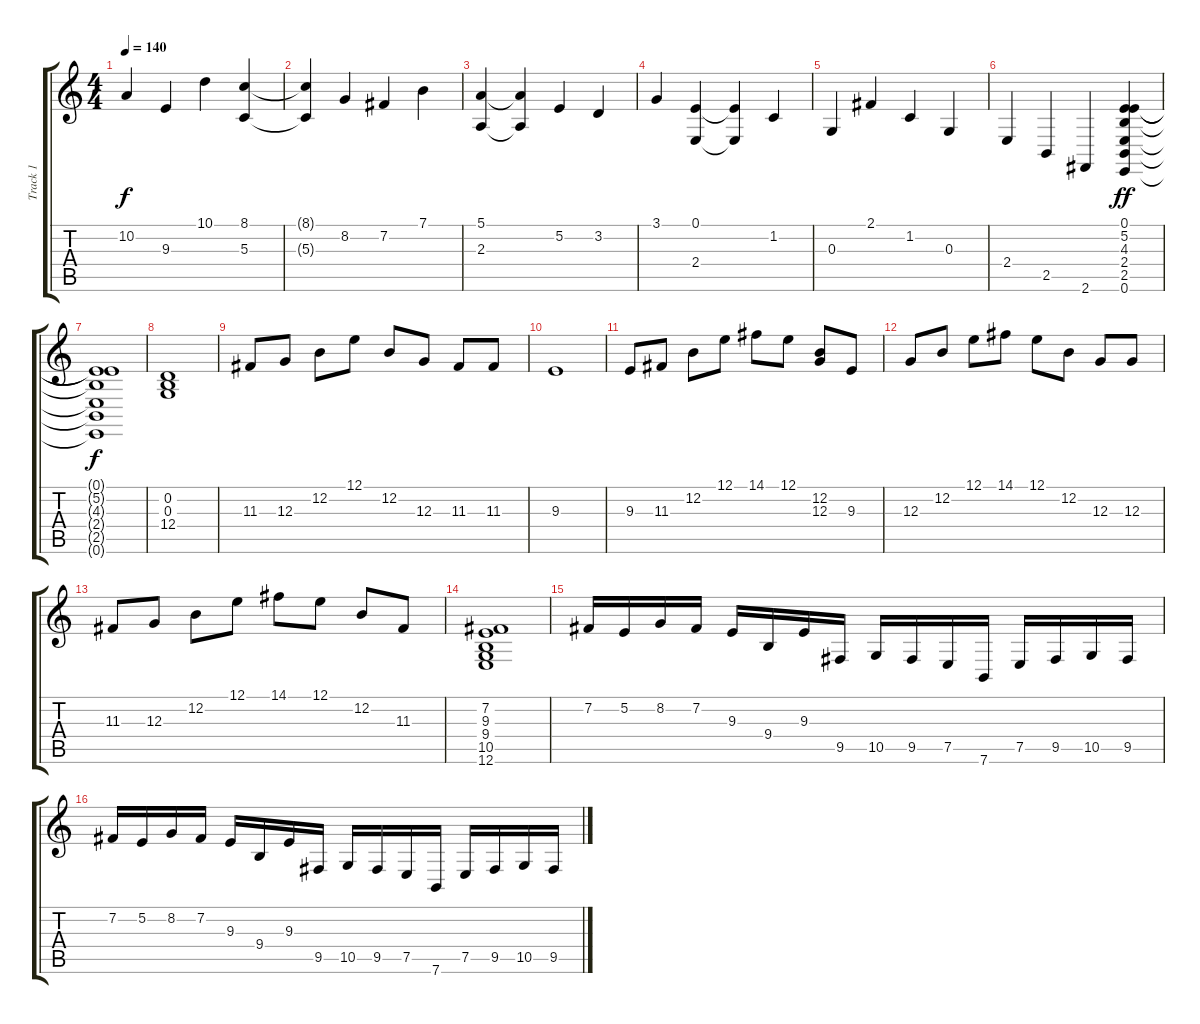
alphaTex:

\track ("Track 1" "Track 1") {instrument acousticgrandpiano}
\staff {score tabs}
\tuning (E4 B3 G3 D3 A2 E2) {hide}
\ts (4 4)
\tempo 140
\clef g2
\ks c
10.2.4{dy f} 9.3.4 10.1.4 (8.1 5.3).4 |
(8.1{t} 5.3{t}).4 8.2.4 7.2.4 7.1.4 |
(5.1 2.3).4 (5.1{t} 2.3{t}).4 5.2.4 3.2.4 |
3.1.4 (0.1 2.4).4 (0.1{t} 2.4{t}).4 1.2.4 |
0.3.4 2.1.4 1.2.4 0.3.4 |
2.4.4 2.5.4 2.6.4 (0.1 5.2 4.3 2.4 2.5 0.6).4{dy ff} |
(0.1{t} 5.2{t} 4.3{t} 2.4{t} 2.5{t} 0.6{t}).1{dy f} |
(0.2 0.3 12.4).1 |
11.3.8 12.3.8 12.2.8 12.1.8 12.2.8 12.3.8 11.3.8 11.3.8 |
9.3.1 |
9.3.8 11.3.8 12.2.8 12.1.8 14.1.8 12.1.8 (12.2 12.3).8 9.3.8 |
12.3.8 12.2.8 12.1.8 14.1.8 12.1.8 12.2.8 12.3.8 12.3.8 |
11.3.8 12.3.8 12.2.8 12.1.8 14.1.8 12.1.8 12.2.8 11.3.8 |
(7.2 9.3 9.4 10.5 12.6).1 |
7.2.16 5.2.16 8.2.16 7.2.16 9.3.16 9.4.16 9.3.16 9.5.16 10.5.16 9.5.16 7.5.16 7.6.16 7.5.16 9.5.16 10.5.16 9.5.16 |
7.2.16 5.2.16 8.2.16 7.2.16 9.3.16 9.4.16 9.3.16 9.5.16 10.5.16 9.5.16 7.5.16 7.6.16 7.5.16 9.5.16 10.5.16 9.5.16
